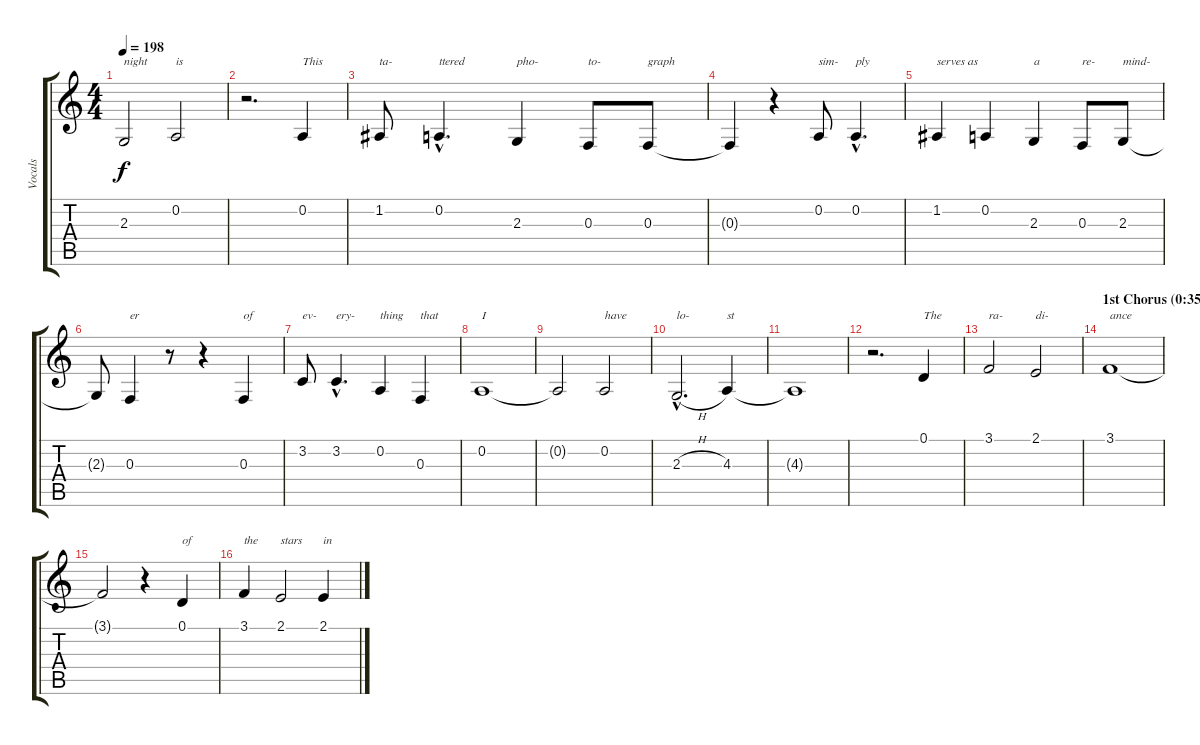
\track ("Vocals" "Vocals") {instrument violin}
\staff {score tabs}
\tuning (D4 A3 F3 C3 G2 C2) {hide}
\ts (4 4)
\tempo 198
\clef g2
\ks c
2.3.2{txt "night" dy f} 0.2.2{txt "is"} |
r.2{d} 0.2.4{txt "This"} |
1.2.8{txt "ta-"} 0.2{hac}.4{d txt "ttered"} 2.3.4{txt "pho-"} 0.3.8{txt "to-"} 0.3.8{txt "graph"} |
0.3{t}.4 r.4 0.2.8{txt "sim-"} 0.2{hac}.4{d txt "ply"} |
1.2.4{txt "serves as"} 0.2.4 2.3.4{txt "a"} 0.3.8{txt "re-"} 2.3.8{txt "mind-"} |
2.3{t}.8 0.3.4{txt "er"} r.8 r.4 0.3.4{txt "of"} |
3.2.8{txt "ev-"} 3.2{hac}.4{d txt "ery-"} 0.2.4{txt "thing"} 0.3.4{txt "that"} |
0.2.1{txt "I"} |
0.2{t}.2 0.2.2{txt "have"} |
2.3{h hac}.2{d txt "lo-"} 4.3.4{txt "st"} |
4.3{t}.1 |
r.2{d} 0.1.4{txt "The"} |
3.1.2{txt "ra-"} 2.1.2{txt "di-"} |
\section ("" "1st Chorus (0:35)")
3.1.1{txt "ance"} |
3.1{t}.2 r.4 0.1.4{txt "of"} |
3.1.4{txt "the"} 2.1.2{txt "stars"} 2.1.4{txt "in"}
